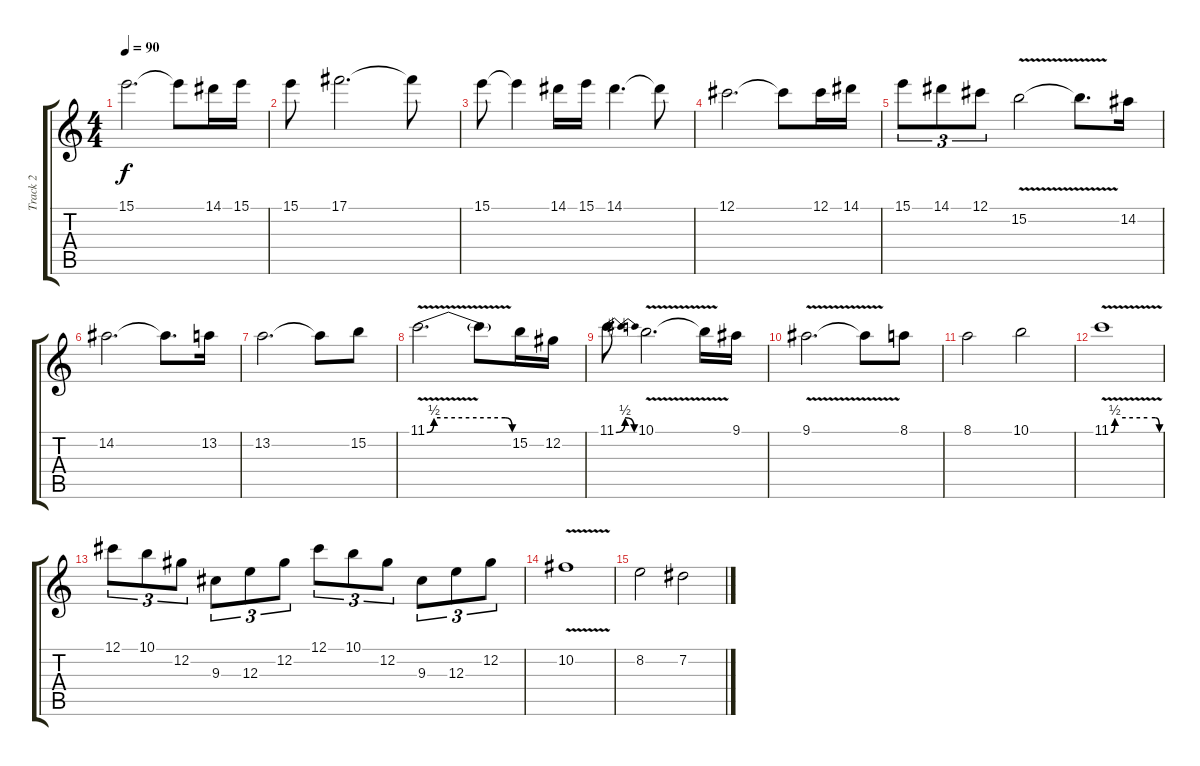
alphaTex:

\track ("Track 2" "Track 2") {instrument acousticguitarsteel}
\staff {score tabs}
\tuning (Db4 Ab3 E3 B2 Gb2 Db2) {hide}
\ts (4 4)
\tempo 90
\clef g2
\ks c
15.1.2{d dy f} 15.1{t}.8 14.1.16 15.1.16 |
15.1.8 17.1.2{d} 17.1{t}.8 |
15.1.8 15.1{t}.4 14.1.16 15.1.16 14.1.4{d} 14.1{t}.8 |
12.1.2{d} 12.1{t}.8 12.1.16 14.1.16 |
15.1.8{tu (3 2)} 14.1.8{tu (3 2)} 12.1.8{tu (3 2)} 15.2{v}.2 15.2{t}.8{d} 14.2.16 |
14.2.2{d} 14.2{t}.8{d} 13.2.16 |
13.2.2{d} 13.2{t}.8 15.2.8 |
11.1{be (custom 0 0 5 2 45 2 55 2 60 0) v}.2{d} 11.1{t}.8 15.2.16 12.2.16 |
11.1{be (bendrelease 0 0 15 2 45 2 60 0)}.8 10.1{v}.2{d} 10.1{t}.16 9.1.16 |
9.1{v}.2{d} 9.1{t}.8 8.1.8 |
8.1.2 10.1.2 |
11.1{be (custom 0 0 5 2 45 2 55 2 60 0) v}.1 |
12.1.8{tu (3 2)} 10.1.8{tu (3 2)} 12.2.8{tu (3 2)} 9.3.8{tu (3 2)} 12.3.8{tu (3 2)} 12.2.8{tu (3 2)} 12.1.8{tu (3 2)} 10.1.8{tu (3 2)} 12.2.8{tu (3 2)} 9.3.8{tu (3 2)} 12.3.8{tu (3 2)} 12.2.8{tu (3 2)} |
10.2{v}.1 |
8.2.2 7.2.2
